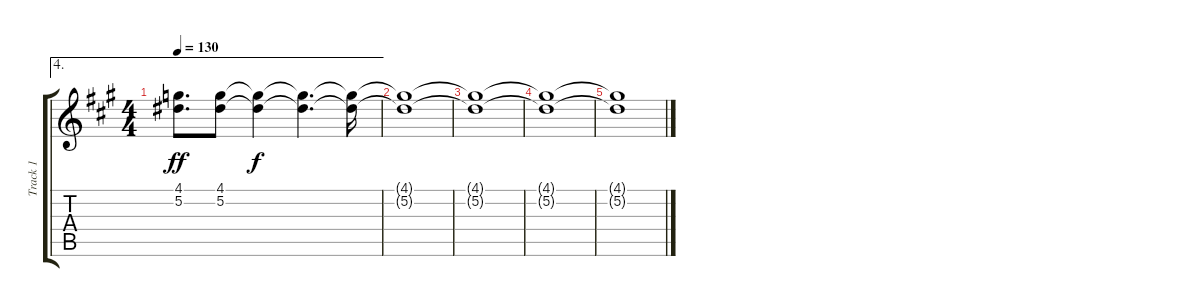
\track ("Track 1" "Track 1") {instrument overdrivenguitar}
\staff {score tabs}
\tuning (Eb4 Bb3 Gb3 Db3 Ab2 Eb2) {hide}
\ae 4
\ts (4 4)
\tempo 130
\clef g2
\ks a
(4.1 5.2).8{d dy ff} (4.1 5.2).8 (4.1{t} 5.2{t}).4{dy f} (4.1{t} 5.2{t}).4{d} (4.1{t} 5.2{t}).16 |
(4.1{t} 5.2{t}).1 |
(4.1{t} 5.2{t}).1 |
(4.1{t} 5.2{t}).1 |
(4.1{t} 5.2{t}).1
